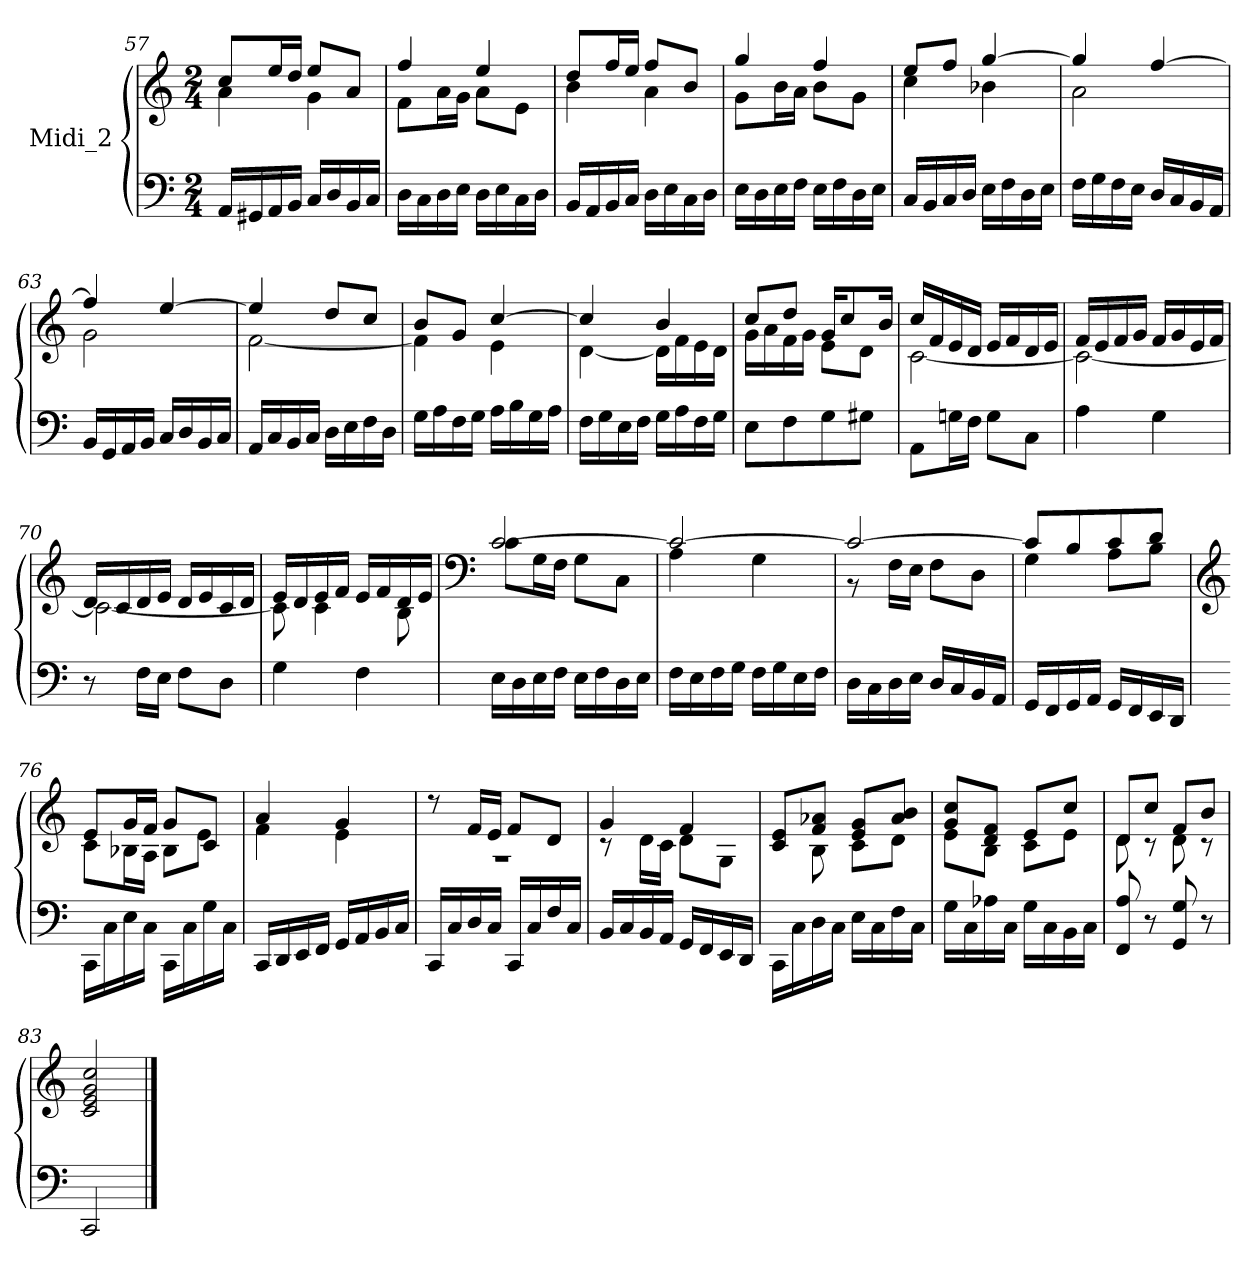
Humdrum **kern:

**kern	**kern
*part1	*part1
*staff2	*staff1
*I"Midi_2	*
*clefF4	*clefG2
*k[]	*k[]
*M2/4	*M2/4
=57	=57
*	*^
16AA/LL	8cc/L	4a\
16GG#X/	.	.
16AA/	16ee/L	.
16BB/JJ	16dd/JJ	.
16C/LL	8ee/L	4g\
16D/	.	.
16BB/	8a/J	.
16C/JJ	.	.
=58	=58	=58
16D\LL	4ff/	8f\L
16C\	.	.
16D\	.	16a\L
16E\JJ	.	16g\JJ
16D\LL	4ee/	8a\L
16E\	.	.
16C\	.	8e\J
16D\JJ	.	.
=59	=59	=59
16BB/LL	8dd/L	4b\
16AA/	.	.
16BB/	16ff/L	.
16C/JJ	16ee/JJ	.
16D\LL	8ff/L	4a\
16E\	.	.
16C\	8b/J	.
16D\JJ	.	.
!!LO:LB:g=z	!!
=60	=60	=60
16E\LL	4gg/	8g\L
16D\	.	.
16E\	.	16b\L
16F\JJ	.	16a\JJ
16E\LL	4ff/	8b\L
16F\	.	.
16D\	.	8g\J
16E\JJ	.	.
=61	=61	=61
16C/LL	8ee/L	4cc\
16BB/	.	.
16C/	8ff/J	.
16D/JJ	.	.
16E\LL	[4gg/	4b-X\
16F\	.	.
16D\	.	.
16E\JJ	.	.
=62	=62	=62
16F\LL	4gg/]	2a\
16G\	.	.
16F\	.	.
16E\JJ	.	.
16D/LL	[4ff/	.
16C/	.	.
16BB/	.	.
16AA/JJ	.	.
=63	=63	=63
16BB/LL	4ff/]	2g\
16GG/	.	.
16AA/	.	.
16BB/JJ	.	.
16C/LL	[4ee/	.
16D/	.	.
16BB/	.	.
16C/JJ	.	.
!!LO:LB:g=z	!!
=64	=64	=64
16AA/LL	4ee/]	[2f\
16C/	.	.
16BB/	.	.
16C/JJ	.	.
16D\LL	8dd/L	.
16E\	.	.
16F\	8cc/J	.
16D\JJ	.	.
=65	=65	=65
16G\LL	8b/L	4f\]
16A\	.	.
16F\	8g/J	.
16G\JJ	.	.
16A\LL	[4cc/	4e\
16B\	.	.
16G\	.	.
16A\JJ	.	.
=66	=66	=66
16F\LL	4cc/]	[4d\
16G\	.	.
16E\	.	.
16F\JJ	.	.
16G\LL	4b/	16d\LL]
16A\	.	16f\
16F\	.	16e\
16G\JJ	.	16d\JJ
=67	=67	=67
8E\L	8cc/L	16g\LL
.	.	16a\
8F\	8dd/J	16f\
.	.	16g\JJ
8G\	16g/KL	8e\L
.	8cc/	.
8G#X\J	.	8d\J
.	16b/Jk	.
!!LO:PB:g=z	!!
=68	=68	=68
8AA\L	16cc/LL	[2c\
.	16f/	.
16Gni\L	16e/	.
16F\JJ	16d/JJ	.
8G\L	16e/LL	.
.	16f/	.
8C\J	16d/	.
.	16e/JJ	.
=69	=69	=69
4A\	16f/LL	2c\_
.	16e/	.
.	16f/	.
.	16g/JJ	.
4G\	16f/LL	.
.	16g/	.
.	16e/	.
.	16f/JJ	.
=70	=70	=70
8r	16d/LL	2c\_
.	16c/	.
16F\LL	16d/	.
16E\JJ	16e/JJ	.
8F\L	16d/LL	.
.	16e/	.
8D\J	16c/	.
.	16d/JJ	.
=71	=71	=71
4G\	16e/LL	8c\]
.	16d/	.
.	16e/	4c\
.	16f/JJ	.
4F\	16e/LL	.
.	16f/	.
.	16d/	8B\
.	16e/JJ	.
!!LO:LB:g=z	!!
=72	=72	=72
*	*clefF4	*
16E\LL	[2c/	8c\L
16D\	.	.
16E\	.	16G\L
16F\JJ	.	16F\JJ
16E\LL	.	8G\L
16F\	.	.
16D\	.	8C\J
16E\JJ	.	.
=73	=73	=73
16F\LL	2c/_	4A\
16E\	.	.
16F\	.	.
16G\JJ	.	.
16F\LL	.	4G\
16G\	.	.
16E\	.	.
16F\JJ	.	.
=74	=74	=74
16D\LL	2c/_	8r
16C\	.	.
16D\	.	16F\LL
16E\JJ	.	16E\JJ
16D/LL	.	8F\L
16C/	.	.
16BB/	.	8D\J
16AA/JJ	.	.
=75	=75	=75
16GG/LL	8c/L]	4G\
16FF/	.	.
16GG/	8B/	.
16AA/JJ	.	.
16GG/LL	8c/	8A\L
16FF/	.	.
16EE/	8d/J	8B\J
16DD/JJ	.	.
!!LO:LB:g=z	!!
=76	=76	=76
*	*clefG2	*
16CC\LL	8e/L	8c\L
16C\	.	.
16E\	16g/L	16B-X\L
16C\JJ	16f/JJ	16A\JJ
16CC\LL	8g/L	8B-\L
16C\	.	.
16G\	8c/J	8e\J
16C\JJ	.	.
=77	=77	=77
16CC/LL	4a/	4f\
16DD/	.	.
16EE/	.	.
16FF/JJ	.	.
16GG/LL	4g/	4e\
16AA/	.	.
16BB/	.	.
16C/JJ	.	.
=78	=78	=78
16CC/LL	8r	2r
16C/	.	.
16D/	16f/LL	.
16C/JJ	16e/JJ	.
16CC/LL	8f/L	.
16C/	.	.
16F/	8d/J	.
16C/JJ	.	.
=79	=79	=79
16BB/LL	4g/	8r
16C/	.	.
16BB/	.	16d\LL
16AA/JJ	.	16c\JJ
16GG/LL	4f/	8d\L
16FF/	.	.
16EE/	.	8G\J
16DD/JJ	.	.
!!LO:LB:g=z	!!
=80	=80	=80
16CC\LL	8c/ 8e/L	8ryy
16C\	.	.
16D\	8f/ 8a-X/J	8B\
16C\JJ	.	.
16E\LL	8e/ 8g/L	8c\L
16C\	.	.
16F\	8a-/ 8b/J	8d\J
16C\JJ	.	.
=81	=81	=81
16G\LL	8g/ 8cc/L	8e\L
16C\	.	.
16A-X\	8d/ 8f/J	8B\J
16C\JJ	.	.
16G\LL	8e/L	8c\L
16C\	.	.
16BB\	8cc/J	8e\J
16C\JJ	.	.
=82	=82	=82
8FF/ 8A/	8d/L	8d\
8r	8cc/J	8r
8GG/ 8G/	8f/L	8d\
8r	8b/J	8r
=83	=83	=83
2CC/	2c/ 2e/ 2g/ 2cc/	2ryy
*	*v	*v
==	==
*-	*-
